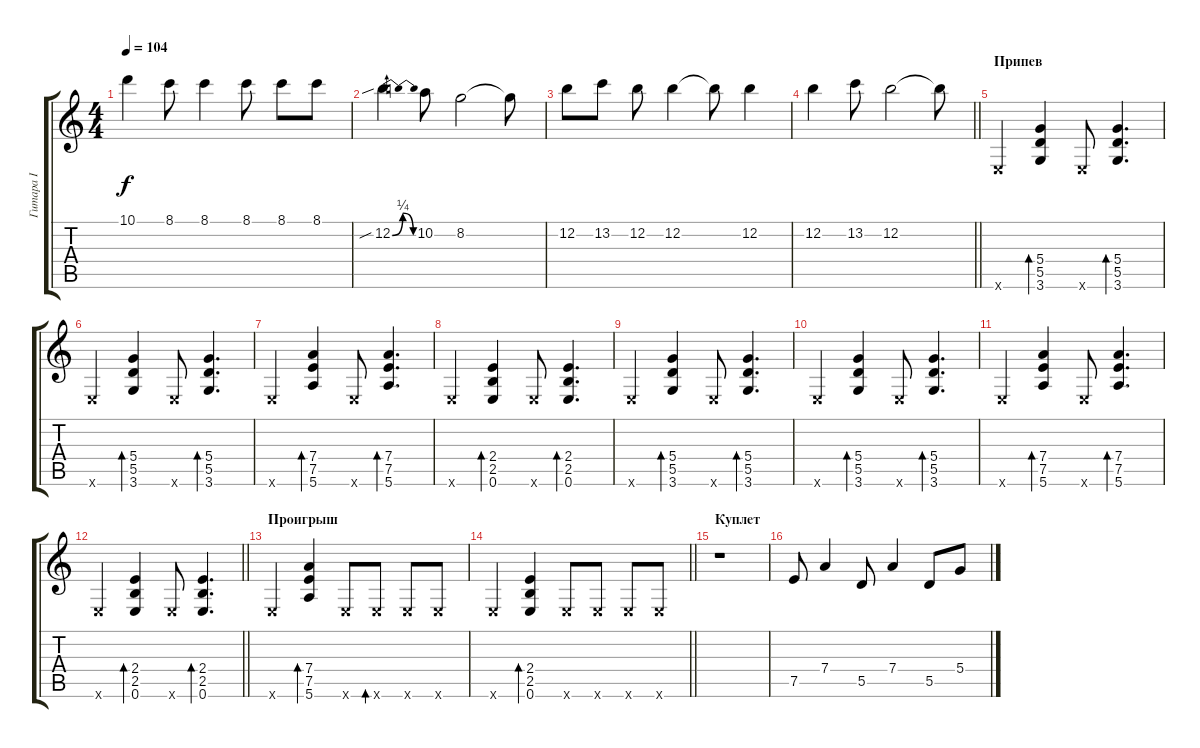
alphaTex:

\track ("Гитара I" "Гитара I") {instrument distortionguitar}
\staff {score tabs}
\tuning (E4 B3 G3 D3 A2 E2) {hide}
\ts (4 4)
\tempo 104
\clef g2
\ks c
10.1.4{dy f} 8.1.8 8.1.4 8.1.8 8.1.8 8.1.8 |
12.2{be (bendrelease 0 0 15 1 15 1 60 0) sib}.4 10.2.8 8.2.2 8.2{t}.8 |
12.2.8 13.2.8 12.2.8 12.2.4 12.2{t}.8 12.2.4 |
\barLineRight lightlight
12.2.4 13.2.8 12.2.2 12.2{t}.8 |
\section ("" "Припев")
0.6{x}.4{instrument distortionguitar} (5.4 5.5 3.6).4{bd 60} 0.6{x}.8 (5.4 5.5 3.6).4{d bd 60} |
0.6{x}.4 (5.4 5.5 3.6).4{bd 60} 0.6{x}.8 (5.4 5.5 3.6).4{d bd 60} |
0.6{x}.4 (7.4 7.5 5.6).4{bd 60} 0.6{x}.8 (7.4 7.5 5.6).4{d bd 60} |
0.6{x}.4 (2.4 2.5 0.6).4{bd 60} 0.6{x}.8 (2.4 2.5 0.6).4{d bd 60} |
0.6{x}.4 (5.4 5.5 3.6).4{bd 60} 0.6{x}.8 (5.4 5.5 3.6).4{d bd 60} |
0.6{x}.4 (5.4 5.5 3.6).4{bd 60} 0.6{x}.8 (5.4 5.5 3.6).4{d bd 60} |
0.6{x}.4 (7.4 7.5 5.6).4{bd 60} 0.6{x}.8 (7.4 7.5 5.6).4{d bd 60} |
\barLineRight lightlight
0.6{x}.4 (2.4 2.5 0.6).4{bd 60} 0.6{x}.8 (2.4 2.5 0.6).4{d bd 60} |
\section ("" "Проигрыш")
0.6{x}.4 (7.4 7.5 5.6).4{bd 60} 0.6{x}.8 0.6{x}.8{bd 60} 0.6{x}.8 0.6{x}.8 |
\barLineRight lightlight
0.6{x}.4 (2.4 2.5 0.6).4{bd 60} 0.6{x}.8 0.6{x}.8 0.6{x}.8 0.6{x}.8 |
\section ("" "Куплет")
r.1{volume 7 instrument distortionguitar} |
7.5.8 7.4.4 5.5.8 7.4.4 5.5.8 5.4.8
